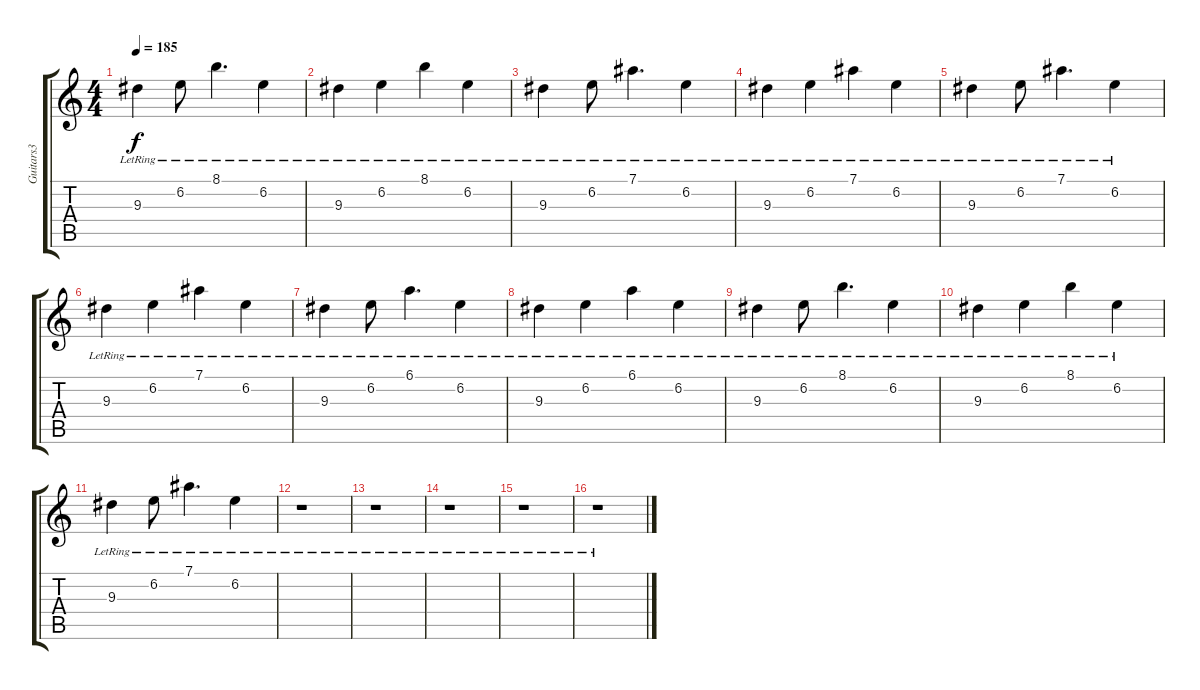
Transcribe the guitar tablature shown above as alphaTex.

\track ("Guitars3" "Guitars3") {instrument distortionguitar}
\staff {score tabs}
\tuning (Eb4 Bb3 Gb3 Db3 Ab2 Eb2) {hide}
\ts (4 4)
\tempo 185
\clef g2
\ks c
9.3{lr}.4{dy f} 6.2{lr}.8 8.1{lr}.4{d} 6.2{lr}.4 |
9.3{lr}.4 6.2{lr}.4 8.1{lr}.4 6.2{lr}.4 |
9.3{lr}.4 6.2{lr}.8 7.1{lr}.4{d} 6.2{lr}.4 |
9.3{lr}.4 6.2{lr}.4 7.1{lr}.4 6.2{lr}.4 |
9.3{lr}.4 6.2{lr}.8 7.1{lr}.4{d} 6.2{lr}.4 |
9.3{lr}.4 6.2{lr}.4 7.1{lr}.4 6.2{lr}.4 |
9.3{lr}.4 6.2{lr}.8 6.1{lr}.4{d} 6.2{lr}.4 |
9.3{lr}.4 6.2{lr}.4 6.1{lr}.4 6.2{lr}.4 |
9.3{lr}.4 6.2{lr}.8 8.1{lr}.4{d} 6.2{lr}.4 |
9.3{lr}.4 6.2{lr}.4 8.1{lr}.4 6.2{lr}.4 |
9.3{lr}.4 6.2{lr}.8 7.1{lr}.4{d} 6.2{lr}.4 |
r.1 |
r.1 |
r.1 |
r.1 |
r.1
